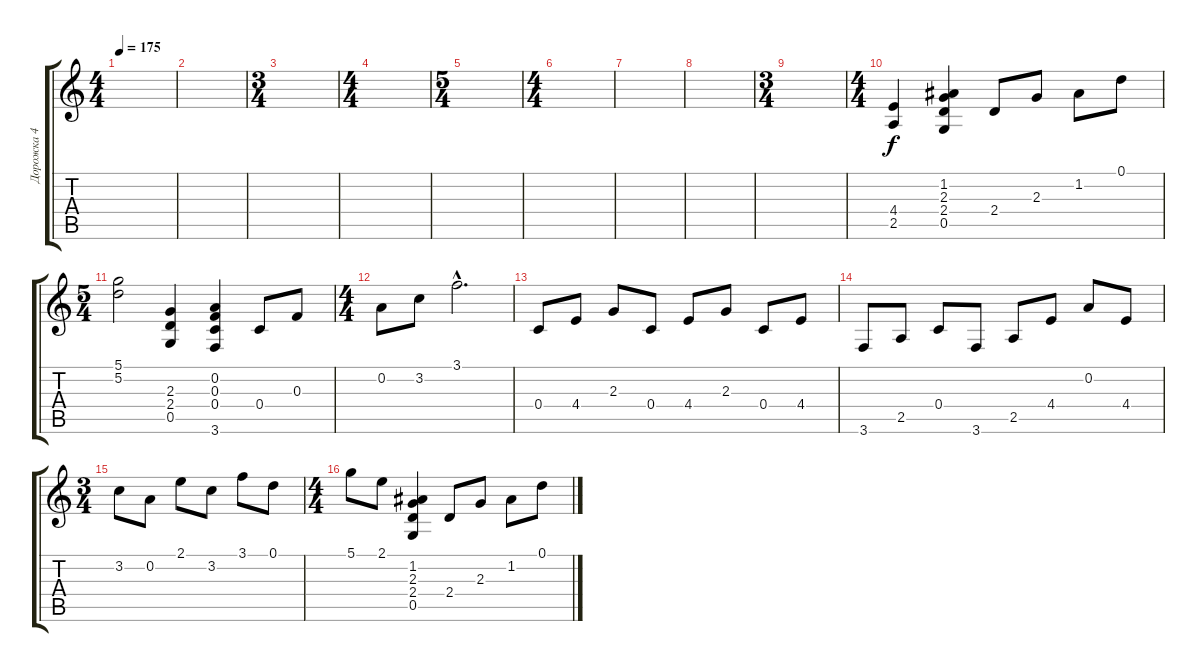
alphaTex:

\track ("Дорожка 4" "Дорожка 4") {instrument distortionguitar}
\staff {score tabs}
\tuning (D4 A3 F3 C3 G2 D2) {hide}
\ts (4 4)
\tempo 175
\clef g2
\ks c
|
|
\ts (3 4)
|
\ts (4 4)
|
\ts (5 4)
|
\ts (4 4)
|
|
|
\ts (3 4)
|
\ts (4 4)
(4.4 2.5).4 (1.2 2.3 2.4 0.5).4 2.4.8 2.3.8 1.2.8 0.1.8 |
\ts (5 4)
(5.1 5.2).2 (2.3 2.4 0.5).4 (0.2 0.3 0.4 3.6).4 0.4.8 0.3.8 |
\ts (4 4)
0.2.8 3.2.8 3.1{hac}.2{d} |
0.4.8 4.4.8 2.3.8 0.4.8 4.4.8 2.3.8 0.4.8 4.4.8 |
3.6.8 2.5.8 0.4.8 3.6.8 2.5.8 4.4.8 0.2.8 4.4.8 |
\ts (3 4)
3.2.8 0.2.8 2.1.8 3.2.8 3.1.8 0.1.8 |
\ts (4 4)
5.1.8 2.1.8 (1.2 2.3 2.4 0.5).4 2.4.8 2.3.8 1.2.8 0.1.8
